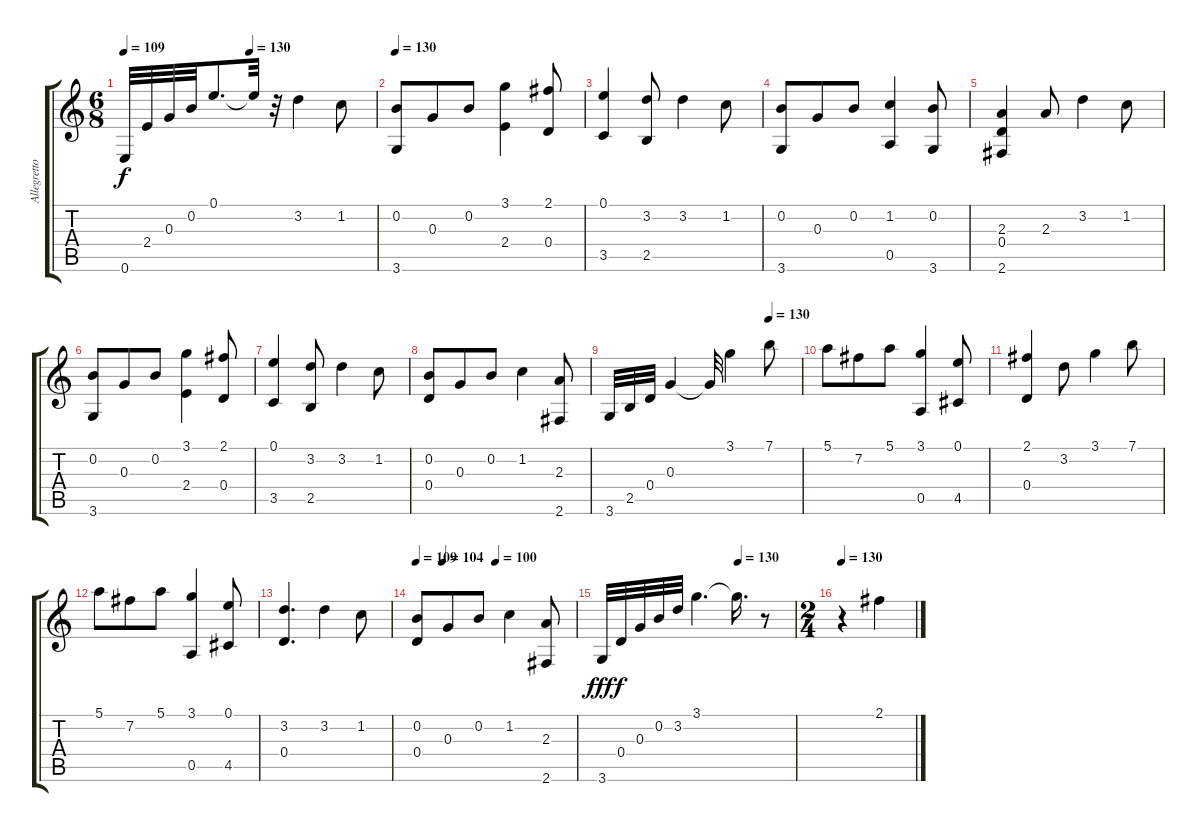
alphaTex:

\track ("Allegretto Scherzando" "Allegretto") {instrument acousticguitarnylon}
\staff {score tabs}
\tuning (E4 B3 G3 D3 A2 E2) {hide}
\ts (6 8)
\tempo 109
\tempo (130 0.5)
\clef g2
\ks c
0.6.32{dy f} 2.4.32 0.3.32 0.2.32 0.1.8{d} 0.1{t}.32 r.32 3.2.4{instrument acousticguitarnylon} 1.2.8 |
\tempo 130
(0.2 3.6).8 0.3.8 0.2.8 (3.1 2.4).4 (2.1 0.4).8 |
(0.1 3.5).4 (3.2 2.5).8 3.2.4 1.2.8 |
(0.2 3.6).8 0.3.8 0.2.8 (1.2 0.5).4 (0.2 3.6).8 |
(2.3 0.4 2.6).4 2.3.8 3.2.4 1.2.8 |
(0.2 3.6).8 0.3.8 0.2.8 (3.1 2.4).4 (2.1 0.4).8 |
(0.1 3.5).4 (3.2 2.5).8 3.2.4 1.2.8 |
(0.2 0.4).8 0.3.8 0.2.8 1.2.4 (2.3 2.6).8 |
\tempo (130 0.8333333333333334)
3.6.32 2.5.32 0.4.32 0.3.4 0.3{t}.32 3.1.4 7.1.8 |
5.1.8 7.2.8 5.1.8 (3.1 0.5).4 (0.1 4.5).8 |
(2.1 0.4).4 3.2.8 3.1.4 7.1.8 |
5.1.8 7.2.8 5.1.8 (3.1 0.5).4 (0.1 4.5).8 |
(3.2 0.4).4{d} 3.2.4 1.2.8 |
\tempo 109
\tempo (104 0.16666666666666666)
\tempo (100 0.5)
(0.2 0.4).8 0.3.8 0.2.8 1.2.4 (2.3 2.6).8 |
\tempo (130 0.7083333333333334)
3.6.32{dy fff} 0.4.32{dy f} 0.3.32 0.2.32 3.2.32 3.1.4{d} 3.1{t}.16{d} r.8 |
\ts (2 4)
\tempo 130
r.4 2.1.4
